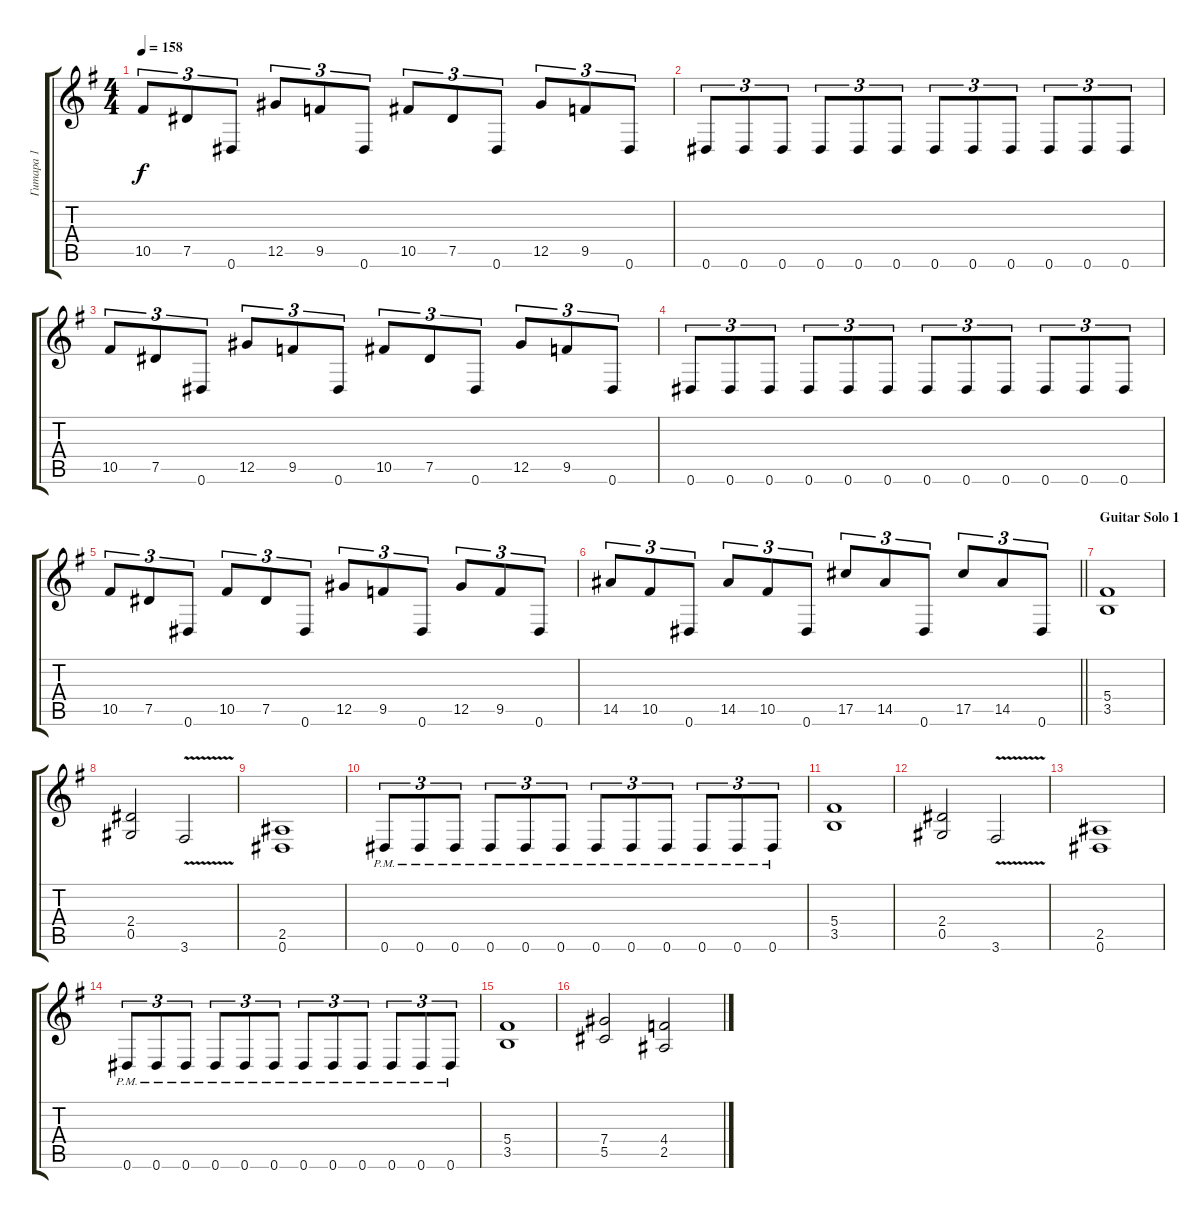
\track ("Гитара 1" "Гитара 1") {instrument distortionguitar}
\staff {score tabs}
\tuning (Eb4 Bb3 Gb3 Db3 Ab2 Eb2) {hide}
\ts (4 4)
\tempo 158
\clef g2
\ks eminor
10.5.8{tu (3 2) dy f volume 15} 7.5.8{tu (3 2)} 0.6.8{tu (3 2)} 12.5.8{tu (3 2)} 9.5.8{tu (3 2)} 0.6.8{tu (3 2)} 10.5.8{tu (3 2)} 7.5.8{tu (3 2)} 0.6.8{tu (3 2)} 12.5.8{tu (3 2)} 9.5.8{tu (3 2)} 0.6.8{tu (3 2)} |
0.6.8{tu (3 2) volume 13} 0.6.8{tu (3 2)} 0.6.8{tu (3 2)} 0.6.8{tu (3 2)} 0.6.8{tu (3 2)} 0.6.8{tu (3 2)} 0.6.8{tu (3 2)} 0.6.8{tu (3 2)} 0.6.8{tu (3 2)} 0.6.8{tu (3 2)} 0.6.8{tu (3 2)} 0.6.8{tu (3 2)} |
10.5.8{tu (3 2) volume 15} 7.5.8{tu (3 2)} 0.6.8{tu (3 2)} 12.5.8{tu (3 2)} 9.5.8{tu (3 2)} 0.6.8{tu (3 2)} 10.5.8{tu (3 2)} 7.5.8{tu (3 2)} 0.6.8{tu (3 2)} 12.5.8{tu (3 2)} 9.5.8{tu (3 2)} 0.6.8{tu (3 2)} |
0.6.8{tu (3 2) volume 13} 0.6.8{tu (3 2)} 0.6.8{tu (3 2)} 0.6.8{tu (3 2)} 0.6.8{tu (3 2)} 0.6.8{tu (3 2)} 0.6.8{tu (3 2)} 0.6.8{tu (3 2)} 0.6.8{tu (3 2)} 0.6.8{tu (3 2)} 0.6.8{tu (3 2)} 0.6.8{tu (3 2)} |
10.5.8{tu (3 2) volume 16} 7.5.8{tu (3 2)} 0.6.8{tu (3 2)} 10.5.8{tu (3 2)} 7.5.8{tu (3 2)} 0.6.8{tu (3 2)} 12.5.8{tu (3 2)} 9.5.8{tu (3 2)} 0.6.8{tu (3 2)} 12.5.8{tu (3 2)} 9.5.8{tu (3 2)} 0.6.8{tu (3 2)} |
\barLineRight lightlight
14.5.8{tu (3 2)} 10.5.8{tu (3 2)} 0.6.8{tu (3 2)} 14.5.8{tu (3 2)} 10.5.8{tu (3 2)} 0.6.8{tu (3 2)} 17.5.8{tu (3 2)} 14.5.8{tu (3 2)} 0.6.8{tu (3 2)} 17.5.8{tu (3 2)} 14.5.8{tu (3 2)} 0.6.8{tu (3 2)} |
\section ("" "Guitar Solo 1")
(5.4 3.5).1{volume 13} |
(2.4 0.5).2 3.6{v}.2 |
(2.5 0.6).1 |
0.6{pm}.8{tu (3 2)} 0.6{pm}.8{tu (3 2)} 0.6{pm}.8{tu (3 2)} 0.6{pm}.8{tu (3 2)} 0.6{pm}.8{tu (3 2)} 0.6{pm}.8{tu (3 2)} 0.6{pm}.8{tu (3 2)} 0.6{pm}.8{tu (3 2)} 0.6{pm}.8{tu (3 2)} 0.6{pm}.8{tu (3 2)} 0.6{pm}.8{tu (3 2)} 0.6{pm}.8{tu (3 2)} |
(5.4 3.5).1 |
(2.4 0.5).2 3.6{v}.2 |
(2.5 0.6).1 |
0.6{pm}.8{tu (3 2)} 0.6{pm}.8{tu (3 2)} 0.6{pm}.8{tu (3 2)} 0.6{pm}.8{tu (3 2)} 0.6{pm}.8{tu (3 2)} 0.6{pm}.8{tu (3 2)} 0.6{pm}.8{tu (3 2)} 0.6{pm}.8{tu (3 2)} 0.6{pm}.8{tu (3 2)} 0.6{pm}.8{tu (3 2)} 0.6{pm}.8{tu (3 2)} 0.6{pm}.8{tu (3 2)} |
(5.4 3.5).1 |
(7.4 5.5).2 (4.4 2.5).2
